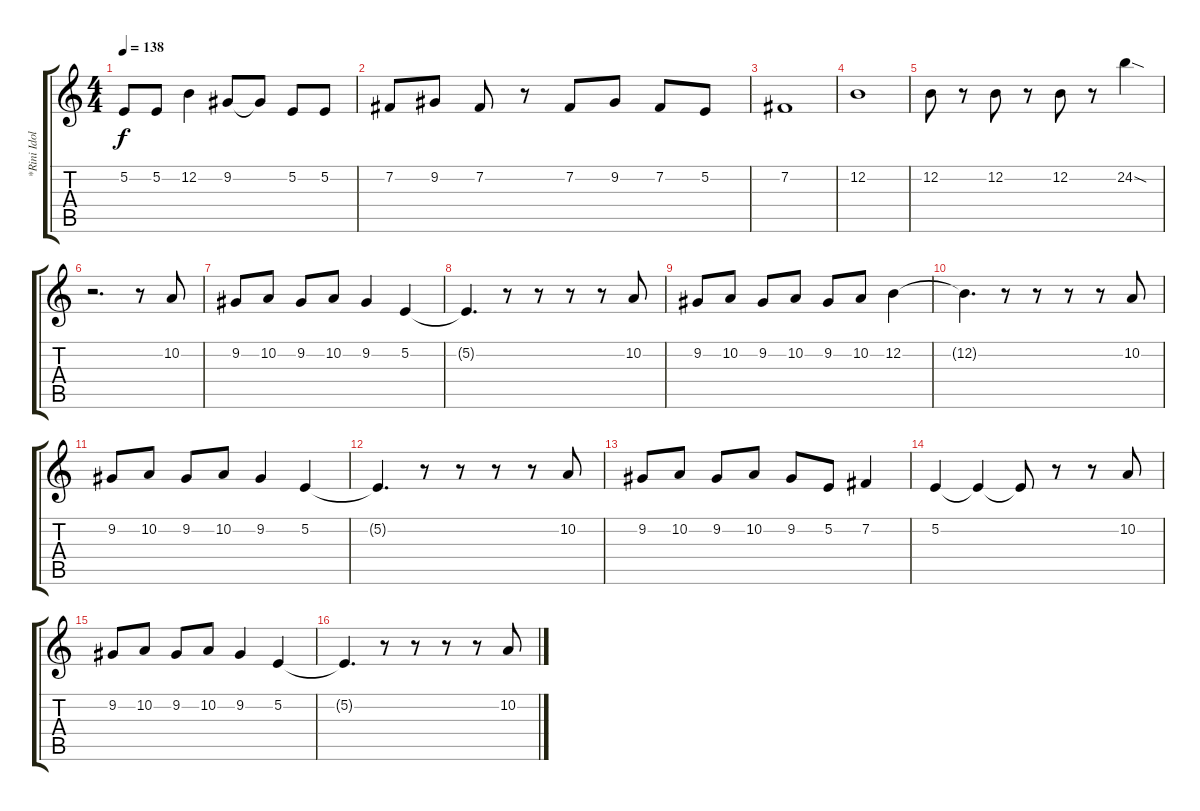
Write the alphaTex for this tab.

\track ("*Rini Idol" "*Rini Idol") {instrument tenorsax}
\staff {score tabs}
\tuning (E4 B3 G3 D3 A2 E2) {hide}
\ts (4 4)
\tempo 138
\clef g2
\ks c
5.2{t}.8{dy f} 5.2.8 12.2.4 9.2.8 9.2{t}.8 5.2.8 5.2.8 |
7.2.8 9.2.8 7.2.8 r.8 7.2.8 9.2.8 7.2.8 5.2.8 |
7.2.1 |
12.2.1 |
12.2.8 r.8 12.2.8 r.8 12.2.8 r.8 24.2{sod}.4 |
r.2{d} r.8 10.2.8 |
9.2.8 10.2.8 9.2.8 10.2.8 9.2.4 5.2.4 |
5.2{t}.4{d} r.8 r.8 r.8 r.8 10.2.8 |
9.2.8 10.2.8 9.2.8 10.2.8 9.2.8 10.2.8 12.2.4 |
12.2{t}.4{d} r.8 r.8 r.8 r.8 10.2.8 |
9.2.8 10.2.8 9.2.8 10.2.8 9.2.4 5.2.4 |
5.2{t}.4{d} r.8 r.8 r.8 r.8 10.2.8 |
9.2.8 10.2.8 9.2.8 10.2.8 9.2.8 5.2.8 7.2.4 |
5.2.4 5.2{t}.4 5.2{t}.8 r.8 r.8 10.2.8 |
9.2.8 10.2.8 9.2.8 10.2.8 9.2.4 5.2.4 |
5.2{t}.4{d} r.8 r.8 r.8 r.8 10.2.8
